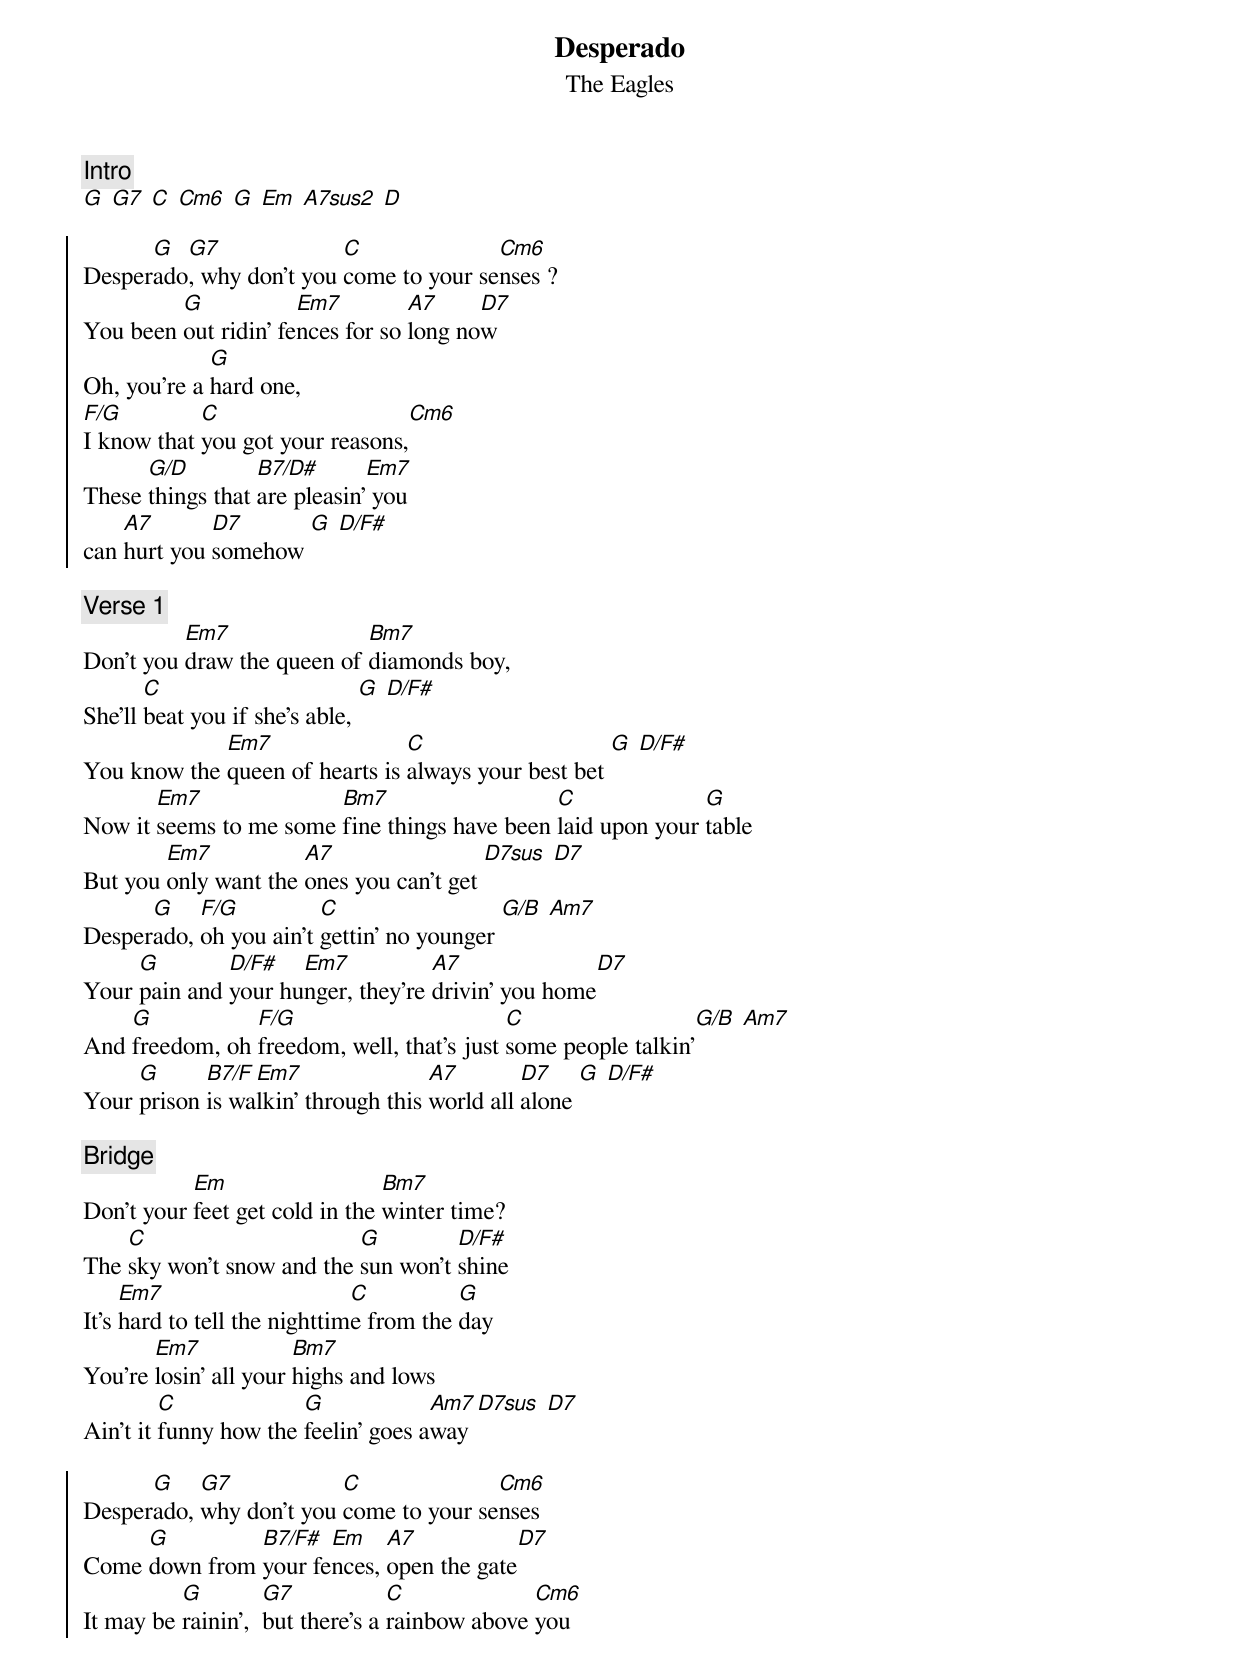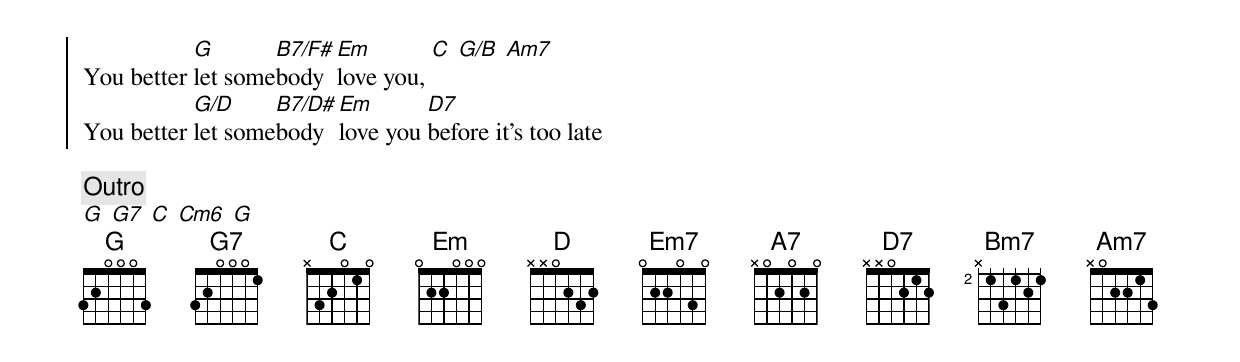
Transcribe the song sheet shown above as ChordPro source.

{title: Desperado}
{subtitle: The Eagles}
{define: Cm6 0 x 4 1 2 1x}
{define: F/G 0 3 x x 2 1 1}
{define: G/D 0 x x 0 0 0 3}
{define: B7/D# 0 x x 1 2 0 2}
{define: G/B 0 x 2 0 0 0 3}
{define: D7sus 0 x x 0 2 1 3}
{define: Bm7(b5) 0 x 2 x 2 3 1}
{define: A7sus2 0 x 0 2 0 0 0}

{c:Intro}
[G] [G7] [C] [Cm6] [G] [Em] [A7sus2] [D]

{soc}
Desper[G]ado[G7], why don't you [C]come to your se[Cm6]nses ?
You been [G]out ridin' fe[Em7]nces for so [A7]long no[D7]w
Oh, you're a [G]hard one,
[F/G]I know that [C]you got your reasons,[Cm6]
These [G/D]things that [B7/D#]are pleasin'[Em7] you
can [A7]hurt you [D7]somehow [G] [D/F#]
{eoc}

{c:Verse 1}
Don't you [Em7]draw the queen of [Bm7]diamonds boy,
She'll [C]beat you if she's able, [G] [D/F#]
You know the [Em7]queen of hearts is [C]always your best bet [G] [D/F#]
Now it [Em7]seems to me some [Bm7]fine things have been [C]laid upon your [G]table
But you [Em7]only want the [A7]ones you can't get [D7sus] [D7]
Desper[G]ado, [F/G]oh you ain't [C]gettin' no younger [G/B] [Am7]
Your [G]pain and [D/F#]your hu[Em7]nger, they're [A7]drivin' you home[D7]
And [G]freedom, oh [F/G]freedom, well, that's just [C]some people talkin'[G/B] [Am7]
Your [G]prison [B7/F]is wa[Em7]lkin' through this [A7]world all [D7]alone [G] [D/F#]

{c:Bridge}
Don't your [Em]feet get cold in the [Bm7]winter time?
The [C]sky won't snow and the [G]sun won't [D/F#]shine
It's [Em7]hard to tell the nighttim[C]e from the [G]day
You're [Em7]losin' all your [Bm7]highs and lows
Ain't it [C]funny how the [G]feelin' goes a[Am7]way [D7sus] [D7]

{soc}
Desper[G]ado, [G7]why don't you [C]come to your se[Cm6]nses
Come [G]down from [B7/F#]your fe[Em]nces, [A7]open the gate[D7]
It may be [G]rainin',  [G7]but there's a [C]rainbow above [Cm6]you
You better [G]let some[B7/F#]body [Em]love you, [C] [G/B] [Am7]
You better [G/D]let some[B7/D#]body [Em]love you [D7]before it's too late
{eoc}

{c:Outro}
[G] [G7] [C] [Cm6] [G]
